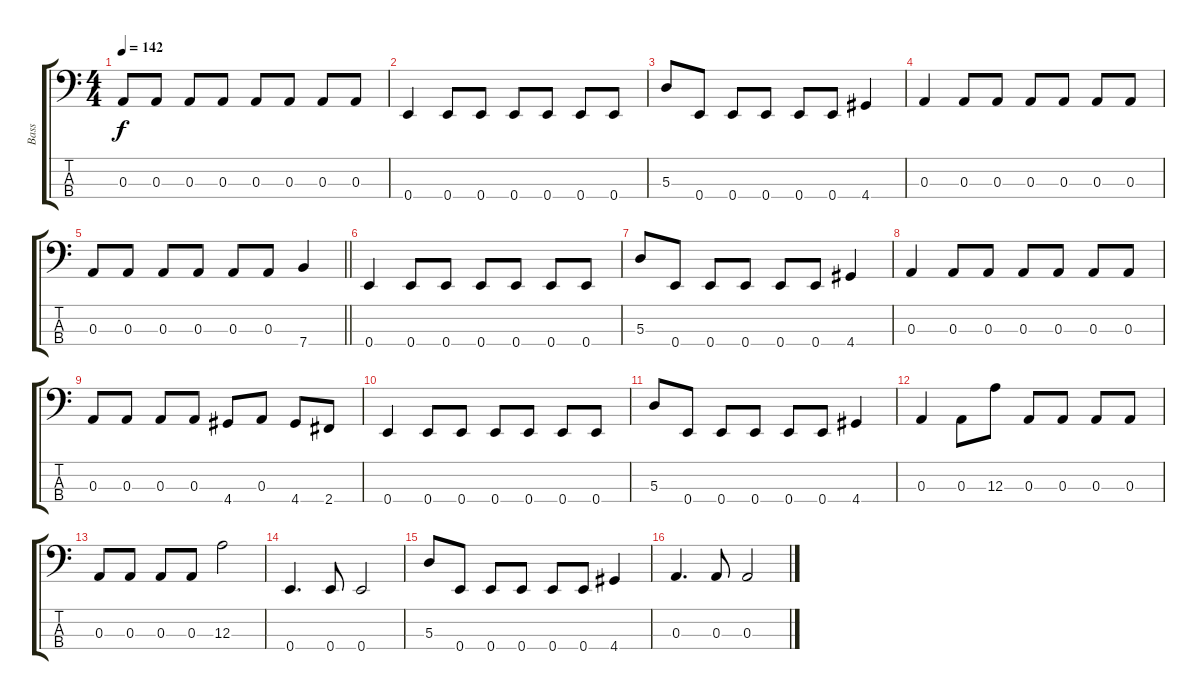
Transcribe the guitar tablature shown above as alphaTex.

\track ("Bass" "Bass") {instrument electricbassfinger}
\staff {score tabs}
\tuning (G2 D2 A1 E1) {hide}
\ts (4 4)
\tempo 142
\clef f4
\ks c
0.3.8{dy f} 0.3.8 0.3.8 0.3.8 0.3.8 0.3.8 0.3.8 0.3.8 |
0.4.4 0.4.8 0.4.8 0.4.8 0.4.8 0.4.8 0.4.8 |
5.3.8 0.4.8 0.4.8 0.4.8 0.4.8 0.4.8 4.4.4 |
0.3.4 0.3.8 0.3.8 0.3.8 0.3.8 0.3.8 0.3.8 |
\barLineRight lightlight
0.3.8 0.3.8 0.3.8 0.3.8 0.3.8 0.3.8 7.4.4 |
0.4.4 0.4.8 0.4.8 0.4.8 0.4.8 0.4.8 0.4.8 |
5.3.8 0.4.8 0.4.8 0.4.8 0.4.8 0.4.8 4.4.4 |
0.3.4 0.3.8 0.3.8 0.3.8 0.3.8 0.3.8 0.3.8 |
0.3.8 0.3.8 0.3.8 0.3.8 4.4.8 0.3.8 4.4.8 2.4.8 |
0.4.4 0.4.8 0.4.8 0.4.8 0.4.8 0.4.8 0.4.8 |
5.3.8 0.4.8 0.4.8 0.4.8 0.4.8 0.4.8 4.4.4 |
0.3.4 0.3.8 12.3.8 0.3.8 0.3.8 0.3.8 0.3.8 |
0.3.8 0.3.8 0.3.8 0.3.8 12.3.2 |
0.4.4{d} 0.4.8 0.4.2 |
5.3.8 0.4.8 0.4.8 0.4.8 0.4.8 0.4.8 4.4.4 |
0.3.4{d} 0.3.8 0.3.2
